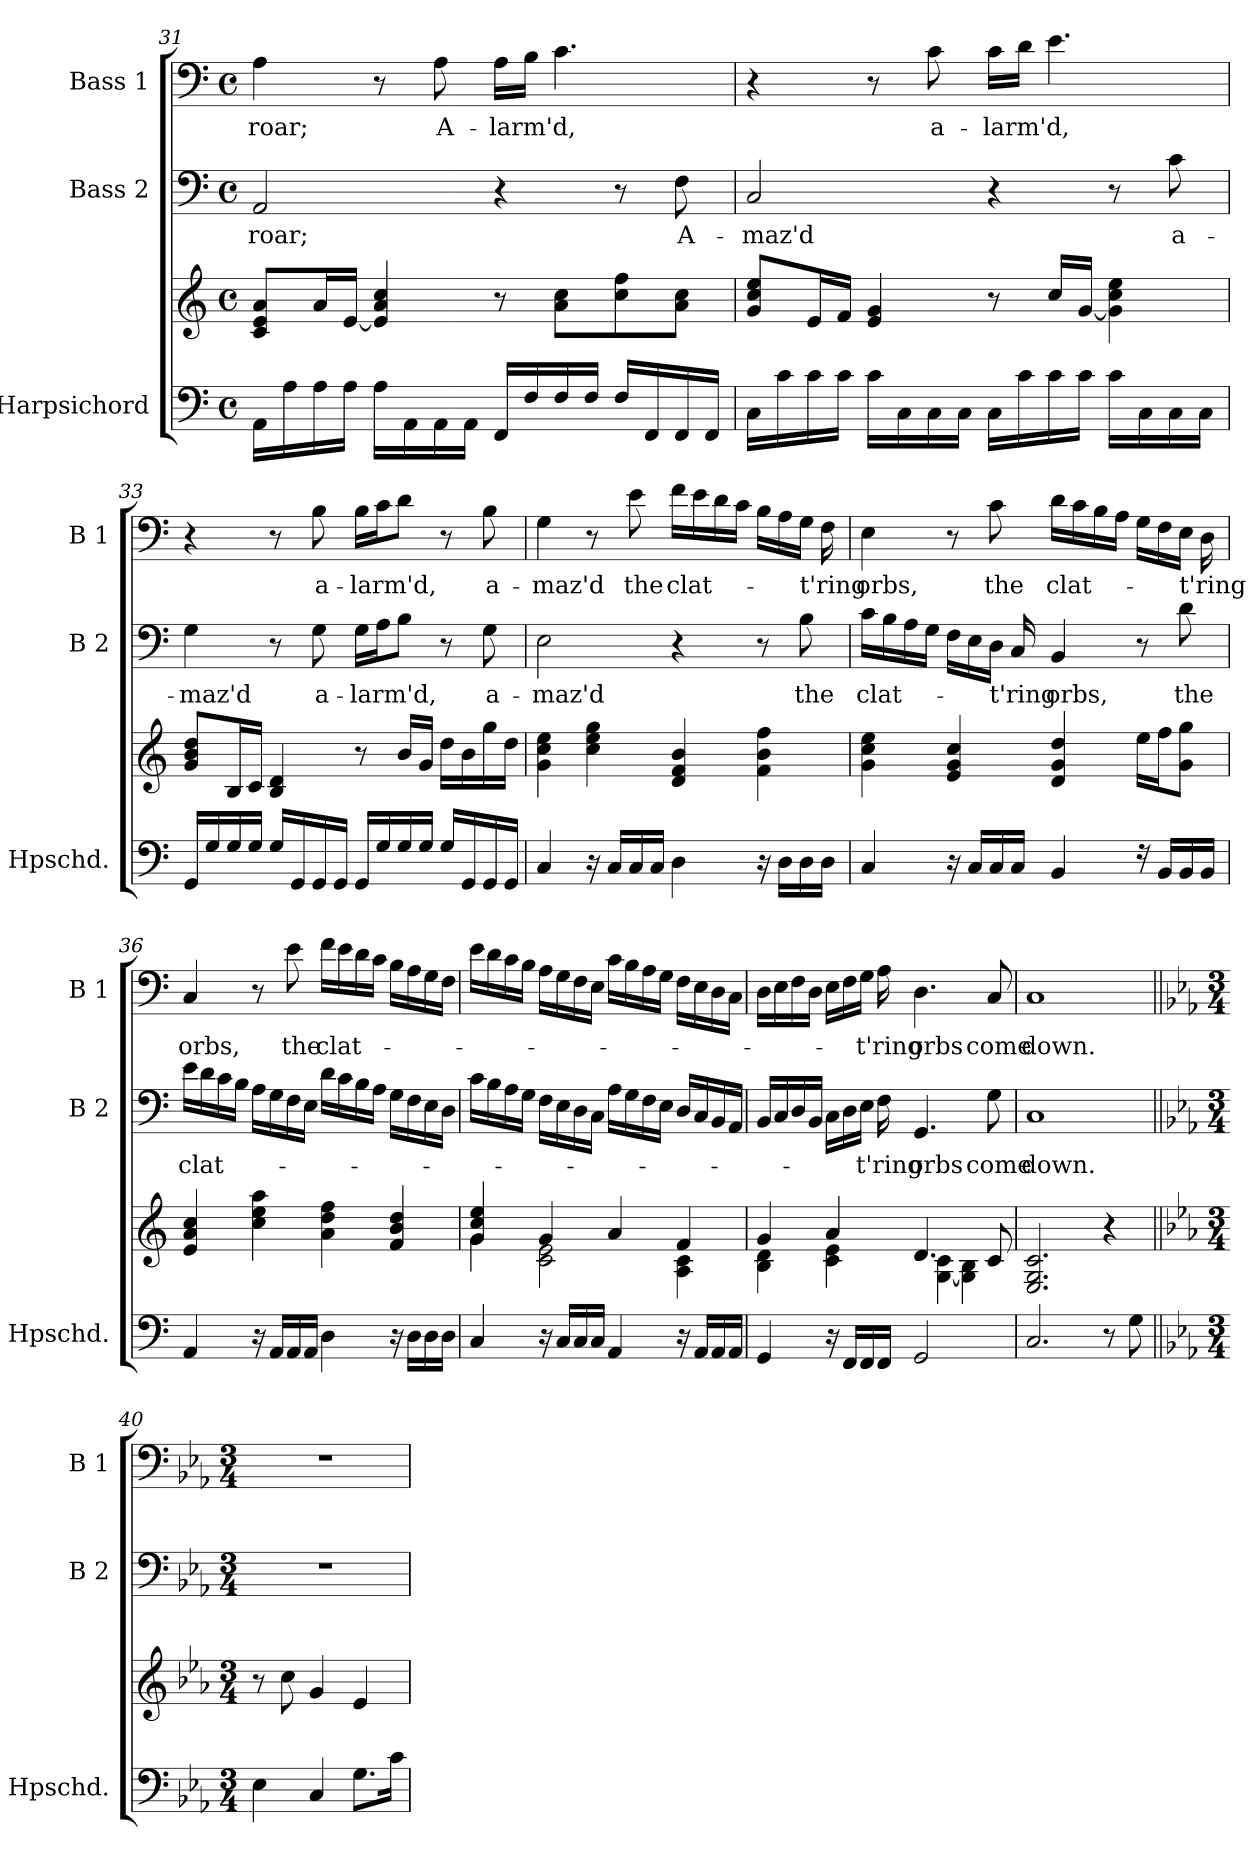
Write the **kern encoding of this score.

**kern	**kern	**kern	**text	**kern	**text
*part3	*part3	*part2	*part2	*part1	*part1
*staff4	*staff3	*staff2	*staff2	*staff1	*staff1
*I"Harpsichord	*	*I"Bass 2	*	*I"Bass 1	*
*I'Hpschd.	*	*I'B 2	*	*I'B 1	*
*clefF4	*clefG2	*clefF4	*	*clefF4	*
*k[]	*k[]	*k[]	*	*k[]	*
*C:	*C:	*C:	*	*C:	*
*M4/4	*M4/4	*M4/4	*	*M4/4	*
*met(c)	*met(c)	*met(c)	*	*met(c)	*
=31	=31	=31	=31	=31	=31
!	!	!	!LO:LY:b	!	!LO:LY:b
16AA\LL	8c/ 8e/ 8a/L	2AA/	roar;	4A\	roar;
16A\	.	.	.	.	.
16A\	16a/L	.	.	.	.
16A\JJ	[16e/JJ	.	.	.	.
16A\LL	4e/] 4a/ 4cc/	.	.	8r	.
16AA\	.	.	.	.	.
!	!	!	!	!	!LO:LY:b
16AA\	.	.	.	8A\	A-
16AA\JJ	.	.	.	.	.
!	!	!	!	!	!LO:LY:b
16FF/LL	8r	4r	.	16A\LL	-larm'd,
16F/	.	.	.	16B\JJ	.
16F/	8a\ 8cc\L	.	.	4.c\	.
16F/JJ	.	.	.	.	.
16F/LL	8cc\ 8ff\	8r	.	.	.
16FF/	.	.	.	.	.
!	!	!	!LO:LY:b	!	!
16FF/	8a\ 8cc\J	8F\	A-	.	.
16FF/JJ	.	.	.	.	.
!!LO:PB:g=z
=32	=32	=32	=32	=32	=32
!	!	!	!LO:LY:b	!	!
16C\LL	8g/ 8cc/ 8ee/L	2C/	-maz'd	4r	.
16c\	.	.	.	.	.
16c\	16e/L	.	.	.	.
16c\JJ	16f/JJ	.	.	.	.
16c\LL	4e/ 4g/	.	.	8r	.
16C\	.	.	.	.	.
!	!	!	!	!	!LO:LY:b
16C\	.	.	.	8c\	a-
16C\JJ	.	.	.	.	.
!	!	!	!	!	!LO:LY:b
16C\LL	8r	4r	.	16c\LL	-larm'd,
16c\	.	.	.	16d\JJ	.
16c\	16cc/LL	.	.	4.e\	.
16c\JJ	[16g/JJ	.	.	.	.
16c\LL	4g\] 4cc\ 4ee\	8r	.	.	.
16C\	.	.	.	.	.
!	!	!	!LO:LY:b	!	!
16C\	.	8c\	a-	.	.
16C\JJ	.	.	.	.	.
=33	=33	=33	=33	=33	=33
!	!	!	!LO:LY:b	!	!
16GG/LL	8g/ 8b/ 8dd/L	4G\	-maz'd	4r	.
16G/	.	.	.	.	.
16G/	16B/L	.	.	.	.
16G/JJ	16c/JJ	.	.	.	.
16G/LL	4B/ 4d/	8r	.	8r	.
16GG/	.	.	.	.	.
!	!	!	!LO:LY:b	!	!LO:LY:b
16GG/	.	8G\	a-	8B\	a-
16GG/JJ	.	.	.	.	.
!	!	!	!LO:LY:b	!	!LO:LY:b
16GG/LL	8r	16G\LL	-larm'd,	16B\LL	-larm'd,
16G/	.	16A\J	.	16c\J	.
16G/	16b/LL	8B\J	.	8d\J	.
16G/JJ	16g/JJ	.	.	.	.
16G/LL	16dd\LL	8r	.	8r	.
16GG/	16b\	.	.	.	.
!	!	!	!LO:LY:b	!	!LO:LY:b
16GG/	16gg\	8G\	a-	8B\	a-
16GG/JJ	16dd\JJ	.	.	.	.
!!LO:LB:g=z
=34	=34	=34	=34	=34	=34
!	!	!	!LO:LY:b	!	!LO:LY:b
4C/	4g\ 4cc\ 4ee\	2E\	-maz'd	4G\	-maz'd
16r	4cc\ 4ee\ 4gg\	.	.	8r	.
16C/LL	.	.	.	.	.
!	!	!	!	!	!LO:LY:b
16C/	.	.	.	8e\	the
16C/JJ	.	.	.	.	.
!	!	!	!	!	!LO:LY:b
4D\	4d/ 4f/ 4b/	4r	.	16f\LL	clat-
.	.	.	.	16e\	.
.	.	.	.	16d\	.
.	.	.	.	16c\JJ	.
16r	4f\ 4b\ 4ff\	8r	.	16B\LL	.
16D\LL	.	.	.	16A\	.
!	!	!	!LO:LY:b	!	!
16D\	.	8B\	the	16G\JJ	.
!	!	!	!	!	!LO:LY:b
16D\JJ	.	.	.	16F\	-t'ring
=35	=35	=35	=35	=35	=35
!	!	!	!LO:LY:b	!	!LO:LY:b
4C/	4g\ 4cc\ 4ee\	16c\LL	clat-	4E\	orbs,
.	.	16B\	.	.	.
.	.	16A\	.	.	.
.	.	16G\JJ	.	.	.
16r	4e/ 4g/ 4cc/	16F\LL	.	8r	.
16C/LL	.	16E\	.	.	.
!	!	!	!	!	!LO:LY:b
16C/	.	16D\JJ	.	8c\	the
!	!	!	!LO:LY:b	!	!
16C/JJ	.	16C/	-t'ring	.	.
!	!	!	!LO:LY:b	!	!LO:LY:b
4BB/	4d/ 4g/ 4dd/	4BB/	orbs,	16d\LL	clat-
.	.	.	.	16c\	.
.	.	.	.	16B\	.
.	.	.	.	16A\JJ	.
16rE	16ee\LL	8r	.	16G\LL	.
16BB/LL	16ff\J	.	.	16F\	.
!	!	!	!LO:LY:b	!	!
16BB/	8g\ 8gg\J	8d\	the	16E\JJ	.
!	!	!	!	!	!LO:LY:b
16BB/JJ	.	.	.	16D\	-t'ring
!!LO:LB:g=z
=36	=36	=36	=36	=36	=36
!	!	!	!LO:LY:b	!	!LO:LY:b
4AA/	4e/ 4a/ 4cc/	16e\LL	clat-	4C/	orbs,
.	.	16d\	.	.	.
.	.	16c\	.	.	.
.	.	16B\JJ	.	.	.
16r	4cc\ 4ee\ 4aa\	16A\LL	.	8r	.
16AA/LL	.	16G\	.	.	.
!	!	!	!	!	!LO:LY:b
16AA/	.	16F\	.	8e\	the
16AA/JJ	.	16E\JJ	.	.	.
!	!	!	!	!	!LO:LY:b
4D\	4a\ 4dd\ 4ff\	16d\LL	.	16f\LL	clat-
.	.	16c\	.	16e\	.
.	.	16B\	.	16d\	.
.	.	16A\JJ	.	16c\JJ	.
16r	4f/ 4b/ 4dd/	16G\LL	.	16B\LL	.
16D\LL	.	16F\	.	16A\	.
16D\	.	16E\	.	16G\	.
16D\JJ	.	16D\JJ	.	16F\JJ	.
=37	=37	=37	=37	=37	=37
*	*^	*	*	*	*
4C/	4g/ 4cc/ 4ee/	4g\	16c\LL	.	16e\LL	.
.	.	.	16B\	.	16d\	.
.	.	.	16A\	.	16c\	.
.	.	.	16G\JJ	.	16B\JJ	.
16r	4g/	2c\ 2e\	16F\LL	.	16A\LL	.
16C/LL	.	.	16E\	.	16G\	.
16C/	.	.	16D\	.	16F\	.
16C/JJ	.	.	16C\JJ	.	16E\JJ	.
4AA/	4a/	.	16A\LL	.	16c\LL	.
.	.	.	16G\	.	16B\	.
.	.	.	16F\	.	16A\	.
.	.	.	16E\JJ	.	16G\JJ	.
16r	4f/	4A\ 4c\	16D/LL	.	16F\LL	.
16AA/LL	.	.	16C/	.	16E\	.
16AA/	.	.	16BB/	.	16D\	.
16AA/JJ	.	.	16AA/JJ	.	16C\JJ	.
=38	=38	=38	=38	=38	=38	=38
4GG/	4g/	4B\ 4d\	16BB/LL	.	16D\LL	.
.	.	.	16C/	.	16E\	.
.	.	.	16D/	.	16F\	.
.	.	.	16BB/JJ	.	16D\JJ	.
16r	4a/	4c\ 4e\	16C\LL	.	16E\LL	.
16FF/LL	.	.	16D\	.	16F\	.
16FF/	.	.	16E\JJ	.	16G\JJ	.
!	!	!	!	!LO:LY:b	!	!LO:LY:b
16FF/JJ	.	.	16F\	-t'ring	16A\	-t'ring
!	!	!	!	!LO:LY:b	!	!LO:LY:b
2GG/	4.d/	[<4G\ 4c\	4.GG/	orbs	4.D\	orbs
.	.	4G\] 4B\	.	.	.	.
!	!	!	!	!LO:LY:b	!	!LO:LY:b
.	8c/	.	8G\	come	8C/	come
*	*v	*v	*	*	*	*
!!LO:LB:g=z
=39	=39	=39	=39	=39	=39
!	!	!	!LO:LY:b	!	!LO:LY:b
2.C/	2.E/ 2.G/ 2.c/	1C	down.	1C	down.
8r	4r	.	.	.	.
8G\	.	.	.	.	.
=40||	=40||	=40||	=40||	=40||	=40||
*k[b-e-a-]	*k[b-e-a-]	*k[b-e-a-]	*	*k[b-e-a-]	*
*E-:	*E-:	*E-:	*	*E-:	*
*M3/4	*M3/4	*M3/4	*	*M3/4	*
4E-\	8r	2.r	.	2.r	.
.	8cc\	.	.	.	.
4C/	4g/	.	.	.	.
8.G\L	4e-/	.	.	.	.
16c\Jk	.	.	.	.	.
=	=	=	=	=	=
*-	*-	*-	*-	*-	*-
